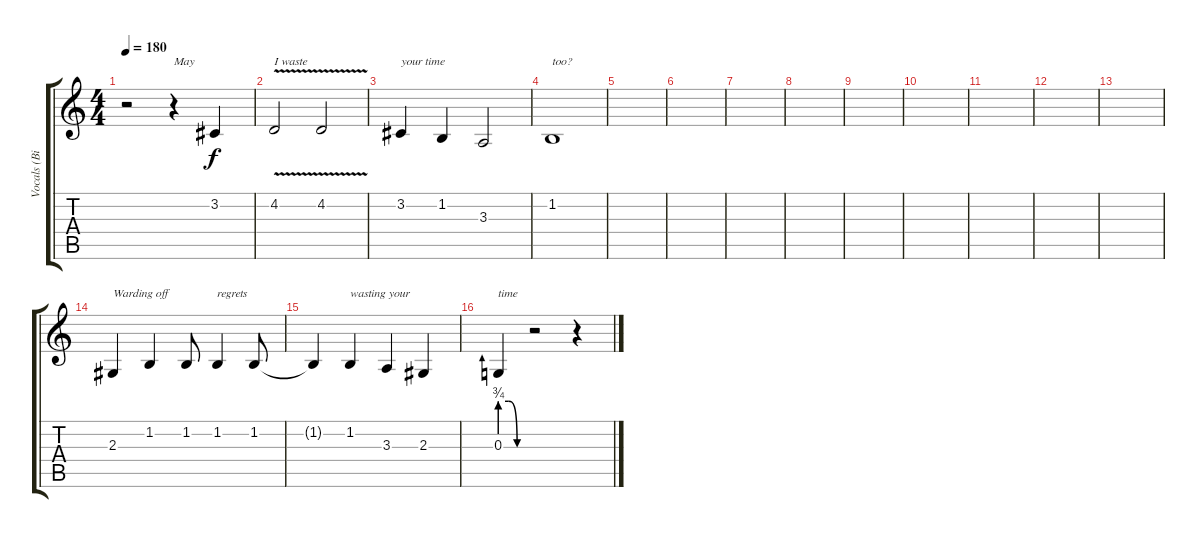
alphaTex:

\track ("Vocals (Billie and Mike)" "Vocals (Bi") {instrument oboe}
\staff {score tabs}
\tuning (Eb4 Bb3 Gb3 Db3 Ab2 Eb2) {hide}
\ts (4 4)
\tempo 180
\clef g2
\ks c
r.2{dy f} r.4{txt "May"} 3.2.4 |
4.2{v}.2{txt "I waste"} 4.2{v}.2 |
3.2.4{txt "your time"} 1.2.4 3.3.2 |
1.2.1{txt "too?"} |
|
|
|
|
|
|
|
|
|
2.3.4{txt "Warding off "} 1.2.4 1.2.8 1.2.4{txt "regrets"} 1.2.8 |
1.2{t}.4 1.2.4{txt "wasting your"} 3.3.4 2.3.4 |
0.3{be (custom 0 3 20 3 40 0 60 0)}.4{txt "time"} r.2 r.4
